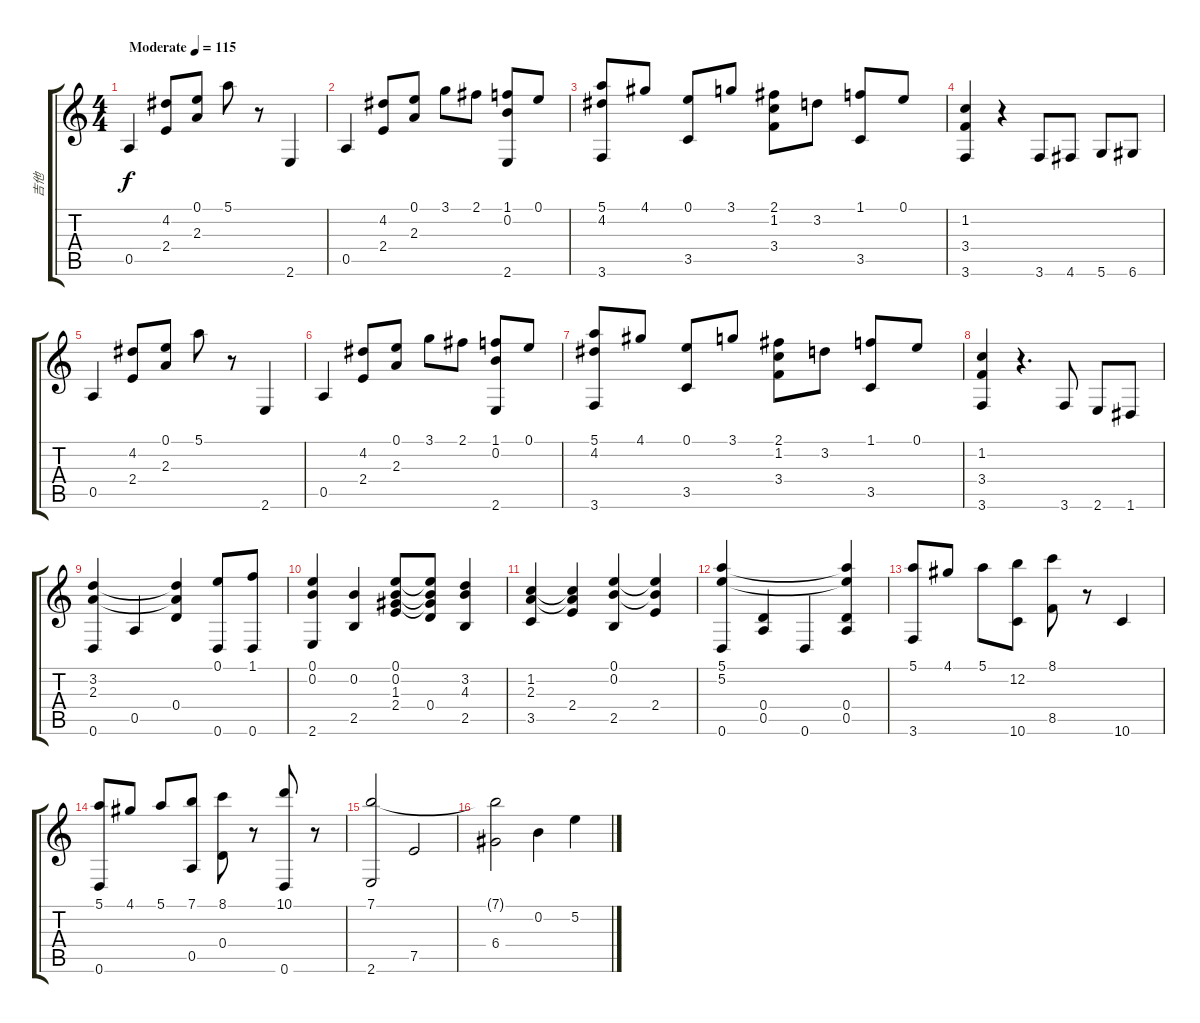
\track ("吉他" "吉他") {instrument acousticguitarsteel}
\staff {score tabs}
\tuning (E4 B3 G3 D3 A2 D2) {hide}
\ts (4 4)
\tempo (115 "Moderate")
\clef g2
\ks c
0.5.4{dy f instrument acousticguitarsteel} (4.2 2.4).8 (0.1 2.3).8 5.1.8 r.8 2.6.4 |
0.5.4 (4.2 2.4).8 (0.1 2.3).8 3.1.8 2.1.8 (1.1 0.2 2.6).8 0.1.8 |
(5.1 4.2 3.6).8 4.1.8 (0.1 3.5).8 3.1.8 (2.1 1.2 3.4).8 3.2.8 (1.1 3.5).8 0.1.8 |
(1.2 3.4 3.6).4 r.4 3.6.8 4.6.8 5.6.8 6.6.8 |
0.5.4 (4.2 2.4).8 (0.1 2.3).8 5.1.8 r.8 2.6.4 |
0.5.4 (4.2 2.4).8 (0.1 2.3).8 3.1.8 2.1.8 (1.1 0.2 2.6).8 0.1.8 |
(5.1 4.2 3.6).8 4.1.8 (0.1 3.5).8 3.1.8 (2.1 1.2 3.4).8 3.2.8 (1.1 3.5).8 0.1.8 |
(1.2 3.4 3.6).4 r.4{d} 3.6.8 2.6.8 1.6.8 |
(3.2 2.3 0.6).4 0.5.4 (3.2{t} 2.3{t} 0.4).4 (0.1 0.6).8 (1.1 0.6).8 |
(0.1 0.2 2.6).4 (0.2 2.5).4 (0.1 0.2 1.3 2.4).8 (0.1{t} 0.2{t} 1.3{t} 0.4).8 (3.2 4.3 2.5).4 |
(1.2 2.3 3.5).4 (1.2{t} 2.3{t} 2.4).4 (0.1 0.2 2.5).4 (0.1{t} 0.2{t} 2.4).4 |
(5.1 5.2 0.6).4 (0.4 0.5).4 0.6.4 (5.1{t} 5.2{t} 0.4 0.5).4 |
(5.1 3.6).8 4.1.8 5.1.8 (12.2 10.6).8 (8.1 8.5).8 r.8 10.6.4 |
(5.1 0.6).8 4.1.8 5.1.8 (7.1 0.5).8 (8.1 0.4).8 r.8 (10.1 0.6).8 r.8 |
(7.1 2.6).2 7.5.2 |
(7.1{t} 6.4).2 0.2.4 5.2.4
